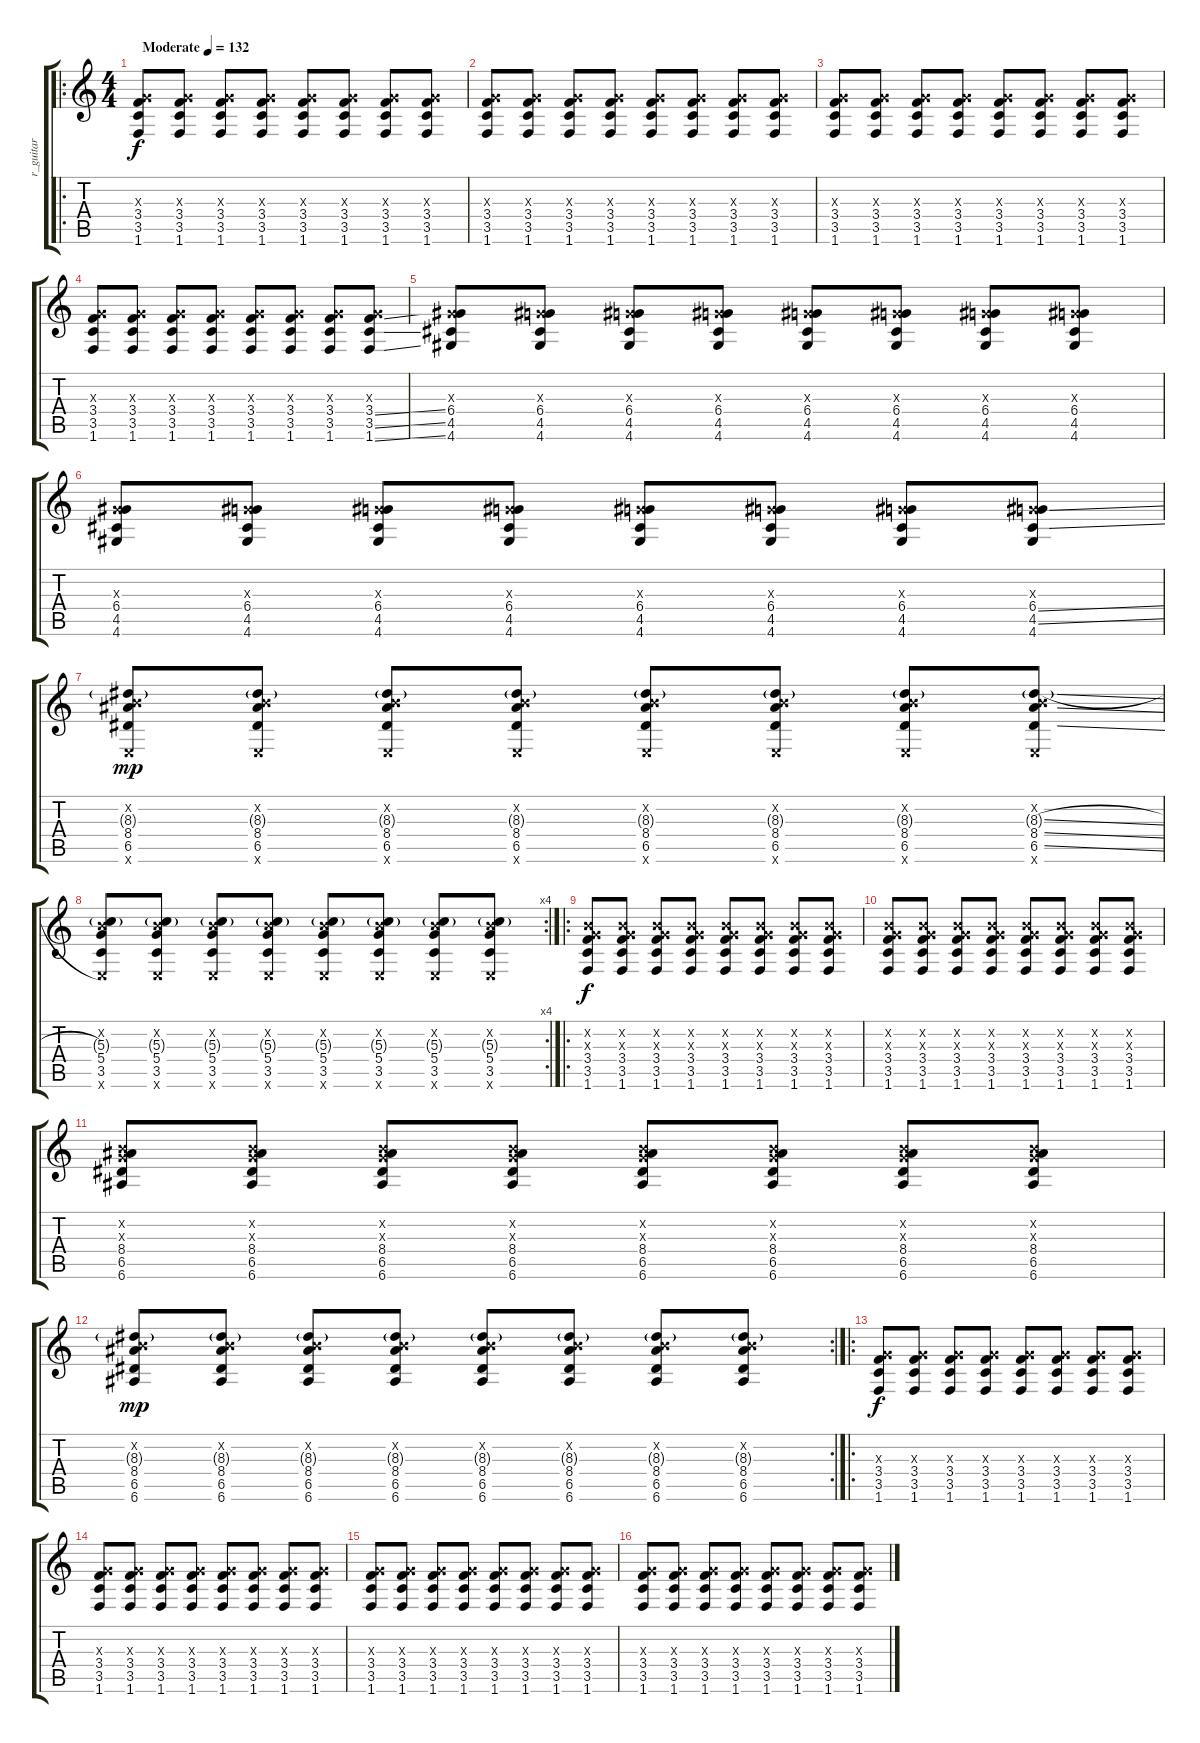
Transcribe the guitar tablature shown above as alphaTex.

\track ("r_guitar" "r_guitar") {instrument distortionguitar}
\staff {score tabs}
\tuning (E4 B3 G3 D3 A2 E2) {hide}
\ro
\ts (4 4)
\tempo (132 "Moderate")
\clef g2
\ks c
(0.3{x} 3.4 3.5 1.6).8{dy f instrument distortionguitar} (0.3{x} 3.4 3.5 1.6).8 (0.3{x} 3.4 3.5 1.6).8 (0.3{x} 3.4 3.5 1.6).8 (0.3{x} 3.4 3.5 1.6).8 (0.3{x} 3.4 3.5 1.6).8 (0.3{x} 3.4 3.5 1.6).8 (0.3{x} 3.4 3.5 1.6).8 |
(0.3{x} 3.4 3.5 1.6).8 (0.3{x} 3.4 3.5 1.6).8 (0.3{x} 3.4 3.5 1.6).8 (0.3{x} 3.4 3.5 1.6).8 (0.3{x} 3.4 3.5 1.6).8 (0.3{x} 3.4 3.5 1.6).8 (0.3{x} 3.4 3.5 1.6).8 (0.3{x} 3.4 3.5 1.6).8 |
(0.3{x} 3.4 3.5 1.6).8 (0.3{x} 3.4 3.5 1.6).8 (0.3{x} 3.4 3.5 1.6).8 (0.3{x} 3.4 3.5 1.6).8 (0.3{x} 3.4 3.5 1.6).8 (0.3{x} 3.4 3.5 1.6).8 (0.3{x} 3.4 3.5 1.6).8 (0.3{x} 3.4 3.5 1.6).8 |
(0.3{x} 3.4 3.5 1.6).8 (0.3{x} 3.4 3.5 1.6).8 (0.3{x} 3.4 3.5 1.6).8 (0.3{x} 3.4 3.5 1.6).8 (0.3{x} 3.4 3.5 1.6).8 (0.3{x} 3.4 3.5 1.6).8 (0.3{x} 3.4 3.5 1.6).8 (0.3{x} 3.4{ss} 3.5{ss} 1.6{ss}).8 |
(0.3{x} 6.4 4.5 4.6).8 (0.3{x} 6.4 4.5 4.6).8 (0.3{x} 6.4 4.5 4.6).8 (0.3{x} 6.4 4.5 4.6).8 (0.3{x} 6.4 4.5 4.6).8 (0.3{x} 6.4 4.5 4.6).8 (0.3{x} 6.4 4.5 4.6).8 (0.3{x} 6.4 4.5 4.6).8 |
(0.3{x} 6.4 4.5 4.6).8 (0.3{x} 6.4 4.5 4.6).8 (0.3{x} 6.4 4.5 4.6).8 (0.3{x} 6.4 4.5 4.6).8 (0.3{x} 6.4 4.5 4.6).8 (0.3{x} 6.4 4.5 4.6).8 (0.3{x} 6.4 4.5 4.6).8 (0.3{x} 6.4{ss} 4.5{ss} 4.6).8 |
(0.2{x} 8.3{g} 8.4 6.5 0.6{x}).8{dy mp} (0.2{x} 8.3{g} 8.4 6.5 0.6{x}).8 (0.2{x} 8.3{g} 8.4 6.5 0.6{x}).8 (0.2{x} 8.3{g} 8.4 6.5 0.6{x}).8 (0.2{x} 8.3{g} 8.4 6.5 0.6{x}).8 (0.2{x} 8.3{g} 8.4 6.5 0.6{x}).8 (0.2{x} 8.3{g} 8.4 6.5 0.6{x}).8 (0.2{x} 8.3{sl g} 8.4{ss} 6.5{ss} 0.6{x}).8 |
\rc 4
(0.2{x} 5.3{g} 5.4 3.5 0.6{x}).8 (0.2{x} 5.3{g} 5.4 3.5 0.6{x}).8 (0.2{x} 5.3{g} 5.4 3.5 0.6{x}).8 (0.2{x} 5.3{g} 5.4 3.5 0.6{x}).8 (0.2{x} 5.3{g} 5.4 3.5 0.6{x}).8 (0.2{x} 5.3{g} 5.4 3.5 0.6{x}).8 (0.2{x} 5.3{g} 5.4 3.5 0.6{x}).8 (0.2{x} 5.3{g} 5.4 3.5 0.6{x}).8 |
\ro
(0.2{x} 0.3{x} 3.4 3.5 1.6).8{dy f} (0.2{x} 0.3{x} 3.4 3.5 1.6).8 (0.2{x} 0.3{x} 3.4 3.5 1.6).8 (0.2{x} 0.3{x} 3.4 3.5 1.6).8 (0.2{x} 0.3{x} 3.4 3.5 1.6).8 (0.2{x} 0.3{x} 3.4 3.5 1.6).8 (0.2{x} 0.3{x} 3.4 3.5 1.6).8 (0.2{x} 0.3{x} 3.4 3.5 1.6).8 |
(0.2{x} 0.3{x} 3.4 3.5 1.6).8 (0.2{x} 0.3{x} 3.4 3.5 1.6).8 (0.2{x} 0.3{x} 3.4 3.5 1.6).8 (0.2{x} 0.3{x} 3.4 3.5 1.6).8 (0.2{x} 0.3{x} 3.4 3.5 1.6).8 (0.2{x} 0.3{x} 3.4 3.5 1.6).8 (0.2{x} 0.3{x} 3.4 3.5 1.6).8 (0.2{x} 0.3{x} 3.4 3.5 1.6).8 |
(0.2{x} 0.3{x} 8.4 6.5 6.6).8 (0.2{x} 0.3{x} 8.4 6.5 6.6).8 (0.2{x} 0.3{x} 8.4 6.5 6.6).8 (0.2{x} 0.3{x} 8.4 6.5 6.6).8 (0.2{x} 0.3{x} 8.4 6.5 6.6).8 (0.2{x} 0.3{x} 8.4 6.5 6.6).8 (0.2{x} 0.3{x} 8.4 6.5 6.6).8 (0.2{x} 0.3{x} 8.4 6.5 6.6).8 |
\rc 2
(0.2{x} 8.3{g} 8.4 6.5 6.6).8{dy mp} (0.2{x} 8.3{g} 8.4 6.5 6.6).8 (0.2{x} 8.3{g} 8.4 6.5 6.6).8 (0.2{x} 8.3{g} 8.4 6.5 6.6).8 (0.2{x} 8.3{g} 8.4 6.5 6.6).8 (0.2{x} 8.3{g} 8.4 6.5 6.6).8 (0.2{x} 8.3{g} 8.4 6.5 6.6).8 (0.2{x} 8.3{g} 8.4 6.5 6.6).8 |
\ro
(0.3{x} 3.4 3.5 1.6).8{dy f} (0.3{x} 3.4 3.5 1.6).8 (0.3{x} 3.4 3.5 1.6).8 (0.3{x} 3.4 3.5 1.6).8 (0.3{x} 3.4 3.5 1.6).8 (0.3{x} 3.4 3.5 1.6).8 (0.3{x} 3.4 3.5 1.6).8 (0.3{x} 3.4 3.5 1.6).8 |
(0.3{x} 3.4 3.5 1.6).8 (0.3{x} 3.4 3.5 1.6).8 (0.3{x} 3.4 3.5 1.6).8 (0.3{x} 3.4 3.5 1.6).8 (0.3{x} 3.4 3.5 1.6).8 (0.3{x} 3.4 3.5 1.6).8 (0.3{x} 3.4 3.5 1.6).8 (0.3{x} 3.4 3.5 1.6).8 |
(0.3{x} 3.4 3.5 1.6).8 (0.3{x} 3.4 3.5 1.6).8 (0.3{x} 3.4 3.5 1.6).8 (0.3{x} 3.4 3.5 1.6).8 (0.3{x} 3.4 3.5 1.6).8 (0.3{x} 3.4 3.5 1.6).8 (0.3{x} 3.4 3.5 1.6).8 (0.3{x} 3.4 3.5 1.6).8 |
(0.3{x} 3.4 3.5 1.6).8 (0.3{x} 3.4 3.5 1.6).8 (0.3{x} 3.4 3.5 1.6).8 (0.3{x} 3.4 3.5 1.6).8 (0.3{x} 3.4 3.5 1.6).8 (0.3{x} 3.4 3.5 1.6).8 (0.3{x} 3.4 3.5 1.6).8 (0.3{x} 3.4{ss} 3.5{ss} 1.6{ss}).8
